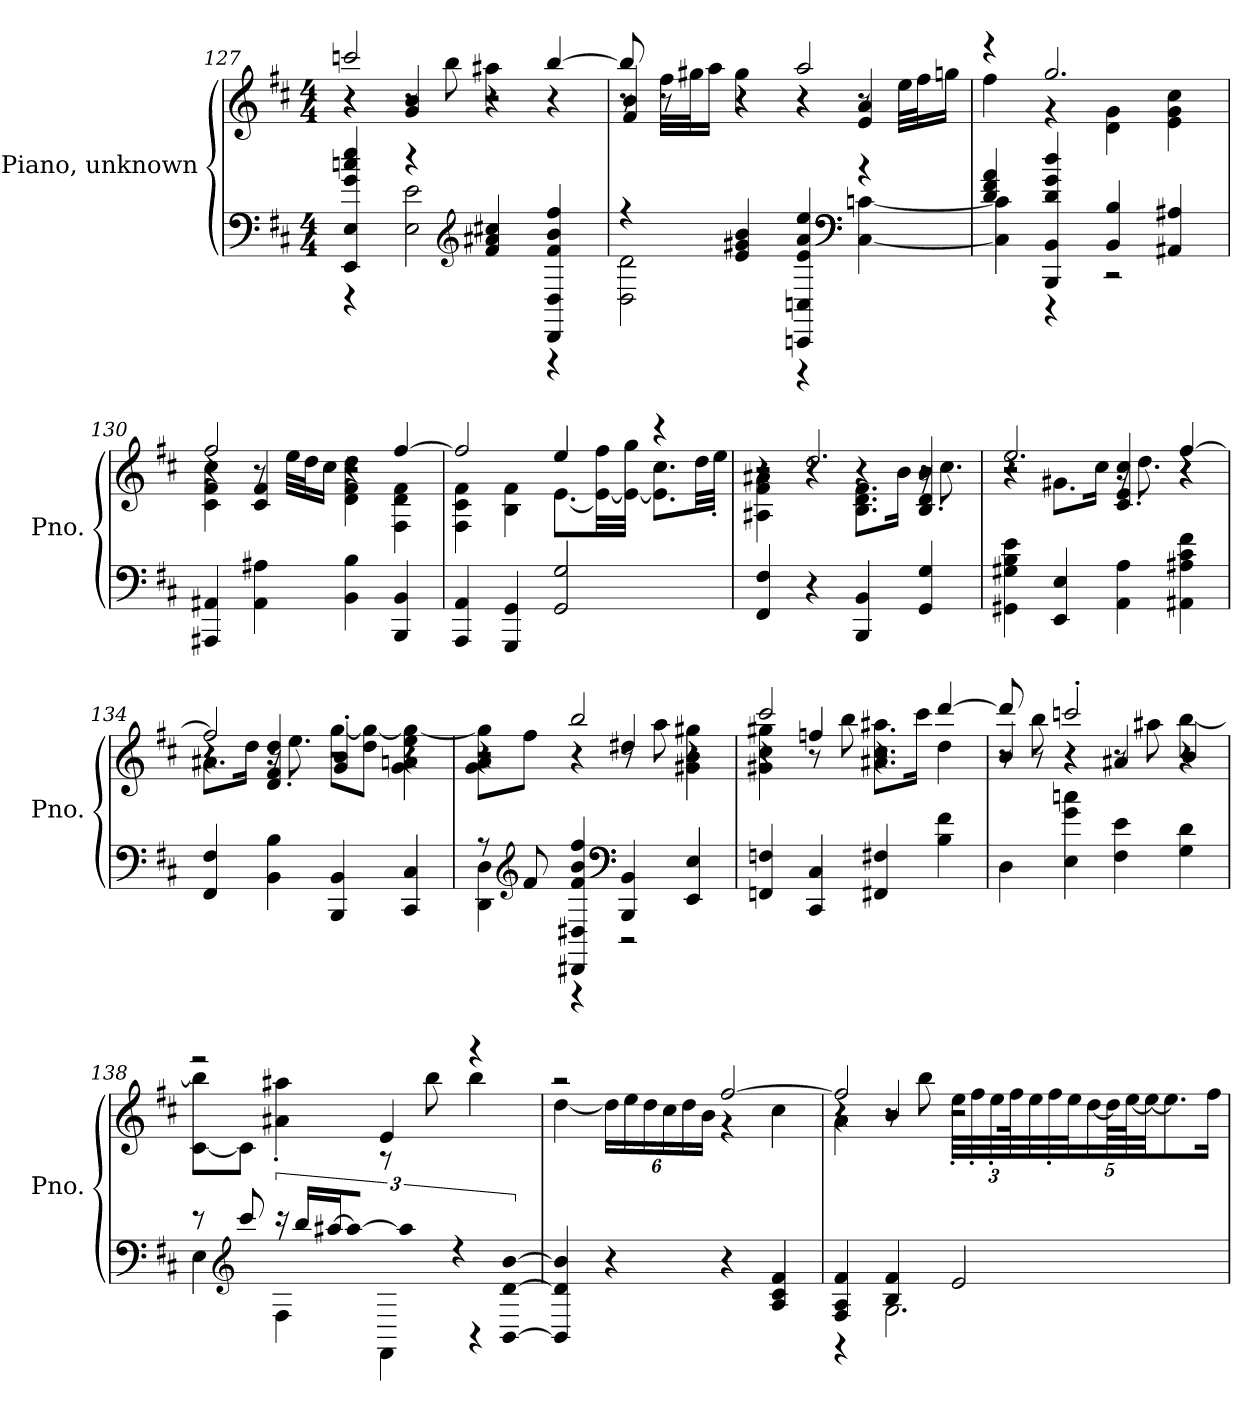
**kern	**kern
*part1	*part1
*staff2	*staff1
*I"Piano, unknown	*
*I'Pno.	*
*clefF4	*clefG2
*k[f#c#]	*k[f#c#]
*M4/4	*M4/4
=127	=127
*^	*^
*	*	*	*^
4EE/ 4E/ 4g/ 4ccn/ 4ee/	4r	2cccn/	4r	4r
4r	2E\ 2e\	.	8r	4g/ 4b/
.	.	.	8bb\	.
*clefG2	*	*	*	*
4f#/ 4a#X/ 4cc#X/	.	4r	4aa#X\	2r
4DD/ 4D/ 4f#/ 4b/ 4ff#/	4r	[4bb/	4r	.
!!LO:LB:g=z	!!	!!
=128	=128	=128	=128	=128
4r	2D\ 2d\	8bb/]	8r	4f#/ 4b/
.	.	8r	32ff#\LLL	.
.	.	.	32gg#X\J	.
.	.	.	16aa\JJ	.
4e/ 4g#X/ 4b/	.	4r	4gg#\	4r
4CCn/ 4Cn/ 4e/ 4a/ 4ee/	4r	2aa/	4r	4r
*clefF4	*	*	*	*
4r	[4C\ [4cn\	.	8r	4e/ 4a/
.	.	.	32ee\LLL	.
.	.	.	32ff#\J	.
.	.	.	16ggn\JJ	.
*	*	*	*v	*v
=129	=129	=129	=129
4d/ 4f#/ 4a/	4C\] 4c\]	4r	4ff#\
4BBB/ 4BB/ 4d/ 4g/ 4dd/	4r	2.gg/	4r
4BB/ 4B/	2r	.	4d\ 4g\
4AA#X/ 4A#X/	.	.	4e\ 4g\ 4cc#\
*v	*v	*	*
=130	=130	=130
*	*	*^
4AAA#X/ 4AA#X/	2ff#/	4c#\ 4f#\ 4cc#\	4r
4AA#\ 4A#X\	.	8r	4c#/ 4f#/
.	.	32ee\LLL	.
.	.	32dd\J	.
.	.	16cc#\JJ	.
4BB\ 4B\	4r	4d\ 4f#\ 4dd\	2r
4BBB/ 4BB/	[4ff#/	4F#\ 4d\ 4f#\	.
*	*	*v	*v
=131	=131	=131
4AAA/ 4AA/	2ff#/]	4F#\ 4c#\ 4f#\
4GGG/ 4GG/	.	4B\ 4f#\
2GG/ 2G/	4ee/	[8.e\L
.	.	32e\_ 32ff#\LL
.	.	32e\_ 32gg\JJJ
.	4r	8.e\] 8.cc#\L
.	.	32dd\LL
.	.	32ee'\JJJ
!!LO:LB:g=z
=132	=132	=132
*	*	*^
4FF#/ 4F#/	4r	4A#X\ 4f#\ 4a#X\	2r
4r	2.dd/	4r	.
4BBB/ 4BB/	.	8.B\ 8.d\ 8.f#\L	4r
.	.	16b\Jk	.
4GG/ 4G/	.	16r	4B/ 4d/ 4b/
.	.	8.cc#'\	.
=133	=133	=133	=133
4GG#X\ 4G#X\ 4B\ 4e\	2.ee/	4r	2r
4EE/ 4E/	.	8.g#X\L	.
.	.	16cc#\Jk	.
4AA\ 4A\	.	16r	4c#/ 4e/ 4cc#/
.	.	8.dd'\	.
4AA#X\ 4A#X\ 4c#\ 4f#\	[4ff#/	4r	4r
=134	=134	=134	=134
4FF#/ 4F#/	2ff#/]	8.a#X\L	4r
.	.	16dd\Jk	.
4BB\ 4B\	.	16r	4d/ 4f#/ 4dd/
.	.	8.ee'\	.
4BBB/ 4BB/	2r	[8gg\L	4g/' 4b/'
.	.	8dd\ 8gg\_J	.
4CC#/ 4C#/	.	4g\ 4an\ 4ee\ 4gg\_	4r
=135	=135	=135	=135
*^	*	*	*
8r	4DD\ 4D\	4r	8g\ 8a\ 8gg\]L	2r
*clefG2	*	*	*	*
8f#/	.	.	8ff#\J	.
4DD#X/ 4D#X/ 4f#/ 4b/ 4ff#/	4r	2bb/	4r	.
*clefF4	*	*	*	*
4BBB/ 4BB/	2r	.	8r	4dd#X/
.	.	.	8aa\	.
4EE/ 4E/	.	4r	4g#X\ 4b\ 4gg#X\	4r
*v	*v	*	*	*
!!LO:LB:g=z	!!	!!
=136	=136	=136	=136
4FFn/ 4Fn/	2ccc#/	4g#X\ 4cc#\ 4gg#X\	4r
4CC#/ 4C#/	.	8r	4ffn/
.	.	8bb\	.
4FF#X/ 4F#X/	4r	8.a#X\ 8.cc#\ 8.aa#X\L	2r
.	.	16ccc#\Jk	.
4B\ 4f#\	[4ddd/	4dd\	.
=137	=137	=137	=137
4D\	8ddd/]	8r	4b/
.	8r	8bb\	.
4E\ 4g\ 4ccn\	2cccn'/	4r	4r
4F#\ 4e\	.	8r	4a#X/
.	.	8aa#X\	.
4G\ 4d\	4r	[4bb\	4b/
*	*	*v	*v
=138	=138	=138
*^	*	*
8r	4E\	2r	[8c#\ 8bb\]L
*clefG2	*	*	*
8ccc#/	.	.	8c#\J]
24r	4F#\	.	4a#X\' 4aa#X\'
24bb/LL	.	.	.
[24aa#X/J	.	.	.
8aa#/J_	.	.	.
8aa#/]	4FF#\	4e/	8r
8r	.	.	8bb\
[4BB/ [4d/ [4b/	4r	4r	4bb\
*v	*v	*	*
!!LO:PB:g=z	!!
=139	=139	=139
4BB/] 4d/] 4b/]	2r	[4dd\
*	*	*Xbrackettup
4r	.	24dd\LL]
.	.	24ee\
.	.	24dd\
.	.	24cc#\
.	.	24dd\
.	.	24b\JJ
4r	[2ff#/	4r
4A/ 4c#/ 4f#/	.	4cc#\
=140	=140	=140
*^	*	*^
4F#/ 4A/ 4f#/	4r	2ff#/]	4a\	4r
4B/ 4f#/	2.G\	.	8r	4b/
.	.	.	8bb\	.
2e/	.	2r	48ee'\LLL	2r
.	.	.	48ff#'\	.
.	.	.	48ee'\	.
.	.	.	96ff#\K	.
.	.	.	48ee\	.
.	.	.	32ff#'\	.
.	.	.	40ee\J	.
.	.	.	[20dd\	.
.	.	.	80dd\LL]	.
.	.	.	[80ee\J	.
.	.	.	40ee\JJ_	.
.	.	.	8.ee\]	.
.	.	.	16ff#\Jk	.
*v	*v	*	*	*
*	*v	*v	*v
=	=
*-	*-
